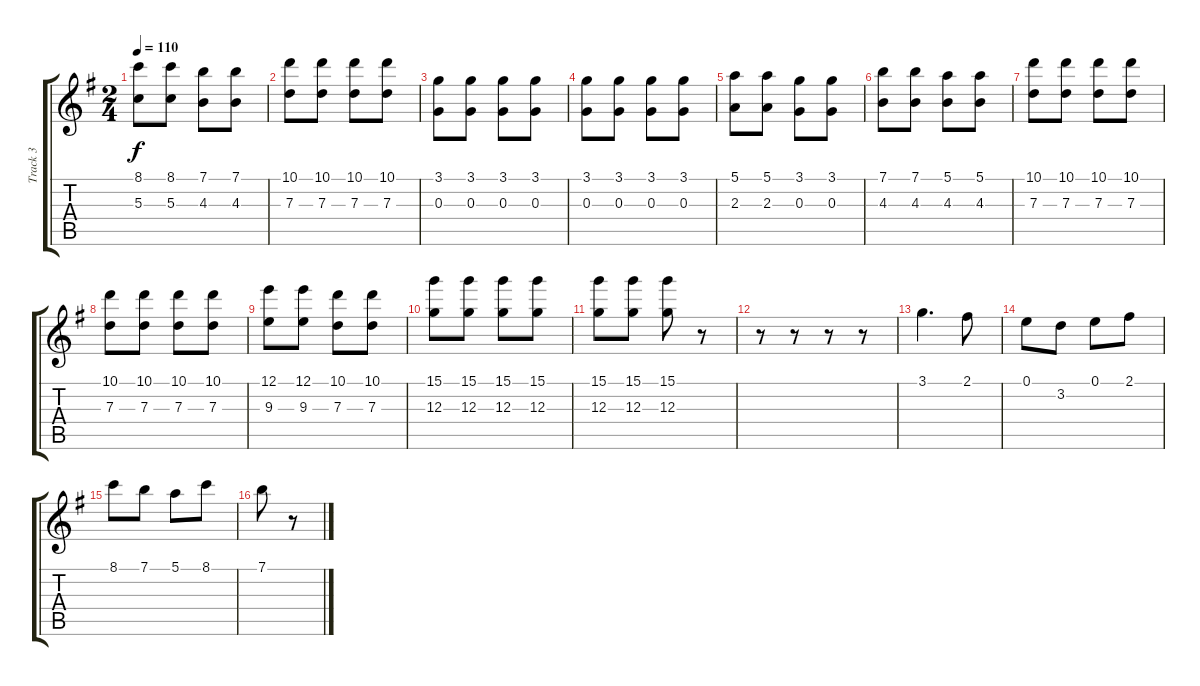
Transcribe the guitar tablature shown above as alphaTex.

\track ("Track 3" "Track 3") {instrument acousticguitarnylon}
\staff {score tabs}
\tuning (E4 B3 G3 D3 A2 E2) {hide}
\ts (2 4)
\tempo 110
\clef g2
\ks g
(8.1 5.3).8{dy f} (8.1 5.3).8 (7.1 4.3).8 (7.1 4.3).8 |
(10.1 7.3).8 (10.1 7.3).8 (10.1 7.3).8 (10.1 7.3).8 |
(3.1 0.3).8 (3.1 0.3).8 (3.1 0.3).8 (3.1 0.3).8 |
(3.1 0.3).8 (3.1 0.3).8 (3.1 0.3).8 (3.1 0.3).8 |
(5.1 2.3).8 (5.1 2.3).8 (3.1 0.3).8 (3.1 0.3).8 |
(7.1 4.3).8 (7.1 4.3).8 (5.1 4.3).8 (5.1 4.3).8 |
(10.1 7.3).8 (10.1 7.3).8 (10.1 7.3).8 (10.1 7.3).8 |
(10.1 7.3).8 (10.1 7.3).8 (10.1 7.3).8 (10.1 7.3).8 |
(12.1 9.3).8 (12.1 9.3).8 (10.1 7.3).8 (10.1 7.3).8 |
(15.1 12.3).8 (15.1 12.3).8 (15.1 12.3).8 (15.1 12.3).8 |
(15.1 12.3).8 (15.1 12.3).8 (15.1 12.3).8 r.8 |
r.8 r.8 r.8 r.8 |
3.1.4{d} 2.1.8 |
0.1.8 3.2.8 0.1.8 2.1.8 |
8.1.8 7.1.8 5.1.8 8.1.8 |
7.1.8 r.8
